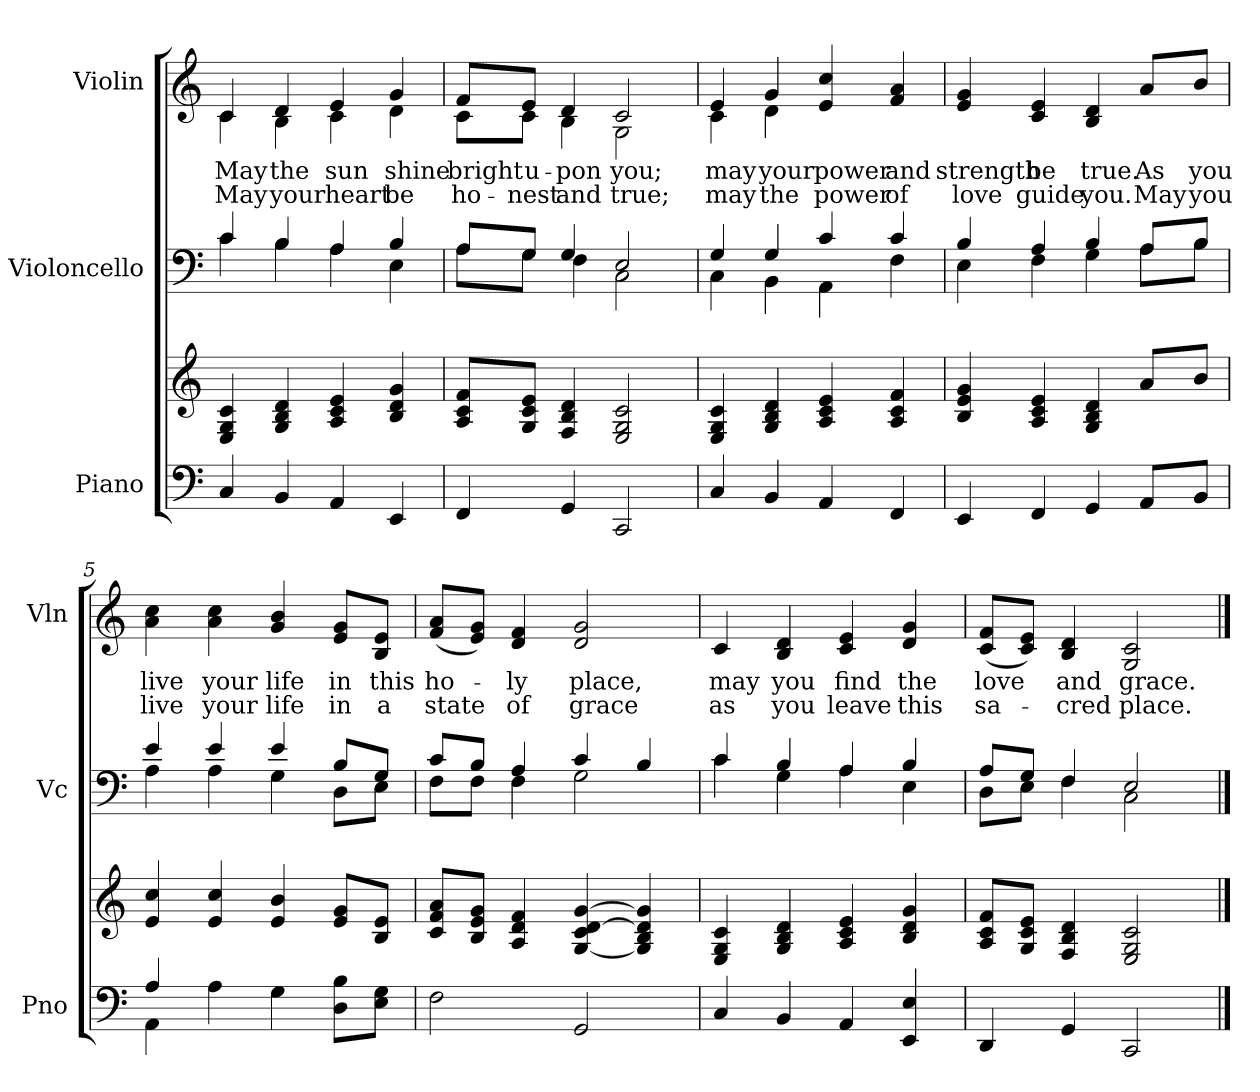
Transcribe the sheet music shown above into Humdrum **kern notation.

**kern	**kern	**kern	**kern	**text	**text
*part3	*part3	*part2	*part1	*part1	*part1
*staff4	*staff3	*staff2	*staff1	*staff1	*staff1
*I"Piano	*	*I"Violoncello	*I"Violin	*	*
*I'Pno	*	*I'Vc	*I'Vln	*	*
*clefF4	*clefG2	*clefF4	*clefG2	*	*
*k[]	*k[]	*k[]	*k[]	*	*
=1	=1	=1	=1	=1	=1
*	*	*^	*^	*	*
!	!	!	!	!	!	!LO:LY:b	!LO:LY:b
4C/	4E/ 4G/ 4c/	4c/	4c\	4c/	4c\	May	May
!	!	!	!	!	!	!LO:LY:b	!LO:LY:b
4BB/	4G/ 4B/ 4d/	4B/	4B\	4d/	4B\	the	your
!	!	!	!	!	!	!LO:LY:b	!LO:LY:b
4AA/	4A/ 4c/ 4e/	4A/	4A\	4e/	4c\	sun	heart
!	!	!	!	!	!	!LO:LY:b	!LO:LY:b
4EE/	4B/ 4d/ 4g/	4B/	4E\	4g/	4d\	shine	be
=2	=2	=2	=2	=2	=2	=2	=2
!	!	!	!	!	!	!LO:LY:b	!LO:LY:b
4FF/	8A/ 8c/ 8f/L	8A/L	8A\L	8f/L	8c\L	bright	ho-
!	!	!	!	!	!	!LO:LY:b	!LO:LY:b
.	8G/ 8c/ 8e/J	8G/J	8G\J	8e/J	8c\J	u-	-nest
!	!	!	!	!	!	!LO:LY:b	!LO:LY:b
4GG/	4F/ 4B/ 4d/	4G/	4F\	4d/	4B\	-pon	and
!	!	!	!	!	!	!LO:LY:b	!LO:LY:b
2CC/	2E/ 2G/ 2c/	2E/	2C\	2c/	2G\	you;	true;
=3	=3	=3	=3	=3	=3	=3	=3
!	!	!	!	!	!	!LO:LY:b	!LO:LY:b
4C/	4E/ 4G/ 4c/	4G/	4C\	4e/	4c\	may	may
!	!	!	!	!	!	!LO:LY:b	!LO:LY:b
4BB/	4G/ 4B/ 4d/	4G/	4BB\	4g/	4d\	your	the
!	!	!	!	!	!	!LO:LY:b	!LO:LY:b
4AA/	4A/ 4c/ 4e/	4c/	4AA\	4e/ 4cc/	2ryy	power	power
!	!	!	!	!	!	!LO:LY:b	!LO:LY:b
4FF/	4A/ 4c/ 4f/	4c/	4F\	4f/ 4a/	.	and	of
*	*	*	*	*v	*v	*	*
=4	=4	=4	=4	=4	=4	=4
!	!	!	!	!	!LO:LY:b	!LO:LY:b
4EE/	4B/ 4e/ 4g/	4B/	4E\	4e/ 4g/	strength	love
!	!	!	!	!	!LO:LY:b	!LO:LY:b
4FF/	4A/ 4c/ 4e/	4A/	4F\	4c/ 4e/	be	guide
!	!	!	!	!	!LO:LY:b	!LO:LY:b
4GG/	4G/ 4B/ 4d/	4B/	4G\	4B/ 4d/	true.	you.
!	!	!	!	!	!LO:LY:b	!LO:LY:b
8AA/L	8a/L	8A/L	8A\L	8a/L	As	May
!	!	!	!	!	!LO:LY:b	!LO:LY:b
8BB/J	8b/J	8B/J	8B\J	8b/J	you	you
!!LO:LB:g=z
=5	=5	=5	=5	=5	=5	=5
*^	*	*	*	*	*	*
!	!	!	!	!	!	!LO:LY:b	!LO:LY:b
4A/	4AA\	4e/ 4cc/	4e/	4A\	4a\ 4cc\	live	live
!	!	!	!	!	!	!LO:LY:b	!LO:LY:b
4A\	2.ryy	4e/ 4cc/	4e/	4A\	4a\ 4cc\	your	your
!	!	!	!	!	!	!LO:LY:b	!LO:LY:b
4G\	.	4e/ 4b/	4e/	4G\	4g/ 4b/	life	life
!	!	!	!	!	!	!LO:LY:b	!LO:LY:b
8D\ 8B\L	.	8e/ 8g/L	8B/L	8D\L	8e/ 8g/L	in	in
!	!	!	!	!	!	!LO:LY:b	!LO:LY:b
8E\ 8G\J	.	8B/ 8e/J	8G/J	8E\J	8B/ 8e/J	this	a
*v	*v	*	*	*	*	*	*
=6	=6	=6	=6	=6	=6	=6
!	!	!	!	!	!LO:LY:b	!LO:LY:b
2F\	8c/ 8f/ 8a/L	8c/L	8F\L	(8f/ 8a/L	ho-	state
.	8B/ 8e/ 8g/J	8B/J	8F\J	8e/ 8g/J)	.	.
!	!	!	!	!	!LO:LY:b	!LO:LY:b
.	4A/ 4d/ 4f/	4A/	4F\	4d/ 4f/	-ly	of
!	!	!	!	!	!LO:LY:b	!LO:LY:b
2GG/	[<4G/ 4c/ [<4d/ [>4g/	4c/	2G\	2d/ 2g/	place,	grace
.	4G/] 4B/ 4d/] 4g/]	4B/	.	.	.	.
=7	=7	=7	=7	=7	=7	=7
!	!	!	!	!	!LO:LY:b	!LO:LY:b
4C/	4E/ 4G/ 4c/	4c/	4c\	4c/	may	as
!	!	!	!	!	!LO:LY:b	!LO:LY:b
4BB/	4G/ 4B/ 4d/	4B/	4G\	4B/ 4d/	you	you
!	!	!	!	!	!LO:LY:b	!LO:LY:b
4AA/	4A/ 4c/ 4e/	4A/	4A\	4c/ 4e/	ﬁnd	leave
!	!	!	!	!	!LO:LY:b	!LO:LY:b
4EE/ 4E/	4B/ 4d/ 4g/	4B/	4E\	4d/ 4g/	the	this
=8	=8	=8	=8	=8	=8	=8
!	!	!	!	!	!LO:LY:b	!LO:LY:b
4DD/	8A/ 8c/ 8f/L	8A/L	8D\L	(8c/ 8f/L	love	sa-
.	8G/ 8c/ 8e/J	8G/J	8E\J	8c/ 8e/J)	.	.
!	!	!	!	!	!LO:LY:b	!LO:LY:b
4GG/	4F/ 4B/ 4d/	4F/	4F\	4B/ 4d/	and	-cred
!	!	!	!	!	!LO:LY:b	!LO:LY:b
2CC/	2E/ 2G/ 2c/	2E/	2C\	2G/ 2c/	grace.	place.
*	*	*v	*v	*	*	*
==	==	==	==	==	==
*-	*-	*-	*-	*-	*-
